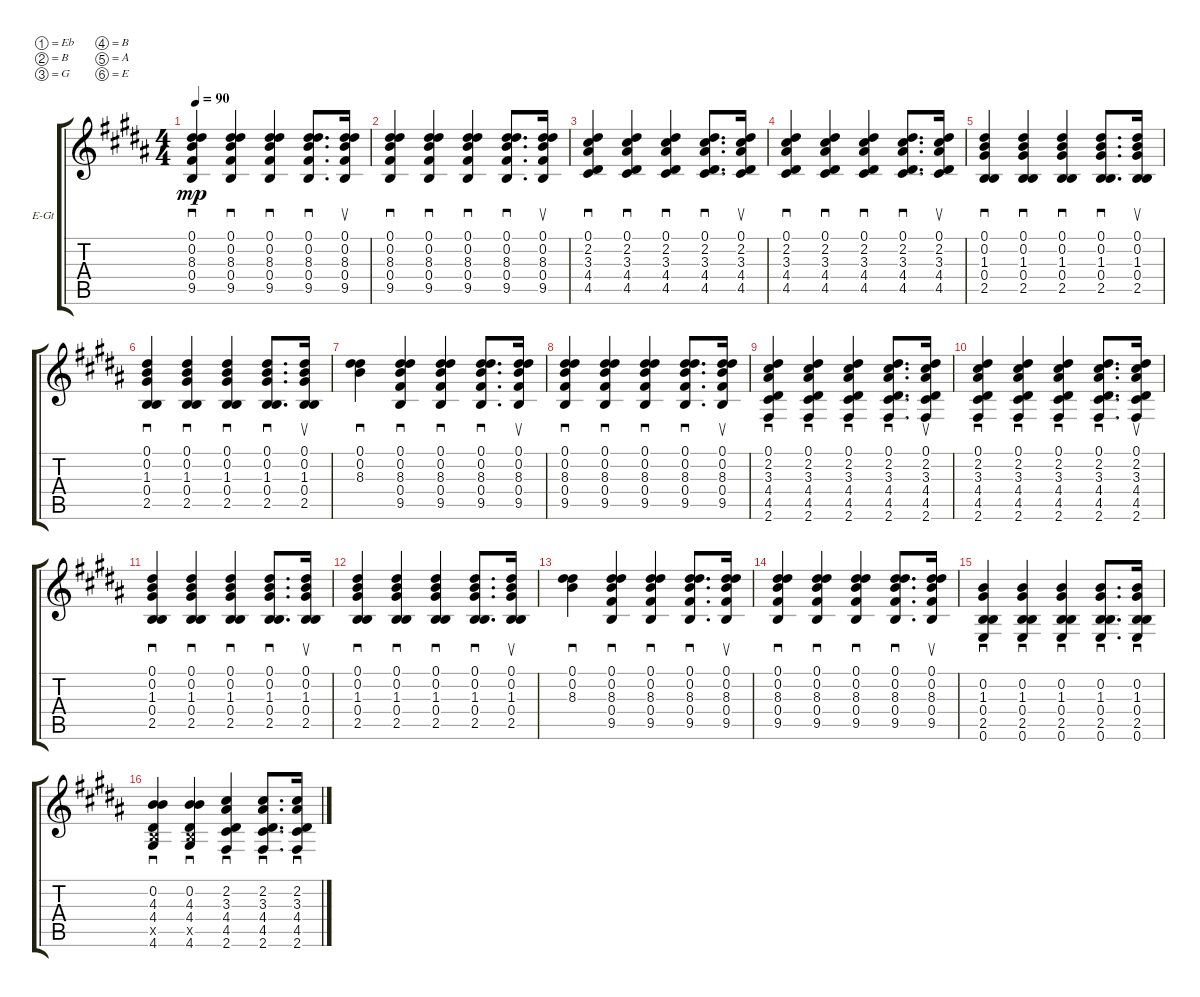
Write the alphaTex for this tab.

\defaultSystemsLayout 4
\bracketExtendMode groupsimilarinstruments
\firstSystemTrackNameOrientation horizontal
\otherSystemsTrackNameOrientation horizontal
\track ("Electric Guitar" "E-Gt") {instrument distortionguitar}
\staff {score tabs}
\tuning (Eb4 B3 G3 B2 A2 E2)
\ts (4 4)
\tempo 90
\clef g2
\ks b
(8.3 0.2 0.1 9.5 0.4).4{sd dy mp} (9.5 0.4 8.3 0.2 0.1).4{sd} (9.5 0.4 8.3 0.2 0.1).4{sd} (9.5 0.4 8.3 0.2 0.1).8{d sd} (9.5 0.4 8.3 0.2 0.1).16{su} |
(8.3 0.2 0.1 0.4 9.5).4{sd} (9.5 0.4 8.3 0.2 0.1).4{sd} (9.5 0.4 8.3 0.2 0.1).4{sd} (9.5 0.4 8.3 0.2 0.1).8{d sd} (9.5 0.4 8.3 0.2 0.1).16{su} |
(4.5 4.4 3.3 2.2 0.1).4{sd} (4.5 4.4 3.3 2.2 0.1).4{sd} (4.5 4.4 3.3 2.2 0.1).4{sd} (4.5 4.4 3.3 2.2 0.1).8{d sd} (4.5 4.4 3.3 2.2 0.1).16{su} |
(4.5 4.4 3.3 2.2 0.1).4{sd} (4.5 4.4 3.3 2.2 0.1).4{sd} (4.5 4.4 3.3 2.2 0.1).4{sd} (4.5 4.4 3.3 2.2 0.1).8{d sd} (4.5 4.4 3.3 2.2 0.1).16{su} |
(2.5 0.4 1.3 0.2 0.1).4{sd} (2.5 0.4 1.3 0.2 0.1).4{sd} (2.5 0.4 1.3 0.2 0.1).4{sd} (2.5 0.4 1.3 0.2 0.1).8{d sd} (2.5 0.4 1.3 0.2 0.1).16{su} |
(2.5 0.4 1.3 0.2 0.1).4{sd} (2.5 0.4 1.3 0.2 0.1).4{sd} (2.5 0.4 1.3 0.2 0.1).4{sd} (2.5 0.4 1.3 0.2 0.1).8{d sd} (2.5 0.4 1.3 0.2 0.1).16{su} |
(8.3 0.2 0.1).4{sd} (9.5 0.4 8.3 0.2 0.1).4{sd} (9.5 0.4 8.3 0.2 0.1).4{sd} (9.5 0.4 8.3 0.2 0.1).8{d sd} (9.5 0.4 8.3 0.2 0.1).16{su} |
(8.3 0.2 0.1 0.4 9.5).4{sd} (9.5 0.4 8.3 0.2 0.1).4{sd} (9.5 0.4 8.3 0.2 0.1).4{sd} (9.5 0.4 8.3 0.2 0.1).8{d sd} (9.5 0.4 8.3 0.2 0.1).16{su} |
(4.5 4.4 3.3 2.2 0.1 2.6).4{sd} (4.5 4.4 3.3 2.2 0.1 2.6).4{sd} (4.5 4.4 3.3 2.2 0.1 2.6).4{sd} (4.5 4.4 3.3 2.2 0.1 2.6).8{d sd} (4.5 4.4 3.3 2.2 0.1 2.6).16{su} |
(4.5 4.4 3.3 2.2 0.1 2.6).4{sd} (4.5 4.4 3.3 2.2 0.1 2.6).4{sd} (4.5 4.4 3.3 2.2 0.1 2.6).4{sd} (4.5 4.4 3.3 2.2 0.1 2.6).8{d sd} (4.5 4.4 3.3 2.2 0.1 2.6).16{su} |
(2.5 0.4 1.3 0.2 0.1).4{sd} (2.5 0.4 1.3 0.2 0.1).4{sd} (2.5 0.4 1.3 0.2 0.1).4{sd} (2.5 0.4 1.3 0.2 0.1).8{d sd} (2.5 0.4 1.3 0.2 0.1).16{su} |
(2.5 0.4 1.3 0.2 0.1).4{sd} (2.5 0.4 1.3 0.2 0.1).4{sd} (2.5 0.4 1.3 0.2 0.1).4{sd} (2.5 0.4 1.3 0.2 0.1).8{d sd} (2.5 0.4 1.3 0.2 0.1).16{su} |
(8.3 0.2 0.1).4{sd} (9.5 0.4 8.3 0.2 0.1).4{sd} (9.5 0.4 8.3 0.2 0.1).4{sd} (9.5 0.4 8.3 0.2 0.1).8{d sd} (9.5 0.4 8.3 0.2 0.1).16{su} |
(8.3 0.2 0.1 0.4 9.5).4{sd} (9.5 0.4 8.3 0.2 0.1).4{sd} (9.5 0.4 8.3 0.2 0.1).4{sd} (9.5 0.4 8.3 0.2 0.1).8{d sd} (9.5 0.4 8.3 0.2 0.1).16{su} |
(0.6 2.5 0.4 1.3 0.2).4{sd} (0.6 2.5 0.4 1.3 0.2).4{sd} (0.6 2.5 0.4 1.3 0.2).4{sd} (0.6 2.5 0.4 1.3 0.2).8{d sd} (0.6 2.5 0.4 1.3 0.2).16{sd} |
(4.6 2.5{x} 4.4 4.3 0.2).4{sd} (4.6 2.5{x} 4.4 4.3 0.2).4{sd} (2.6 4.5 4.4 3.3 2.2).4{sd} (2.6 4.5 4.4 3.3 2.2).8{d sd} (2.6 4.5 4.4 3.3 2.2).16{sd}
